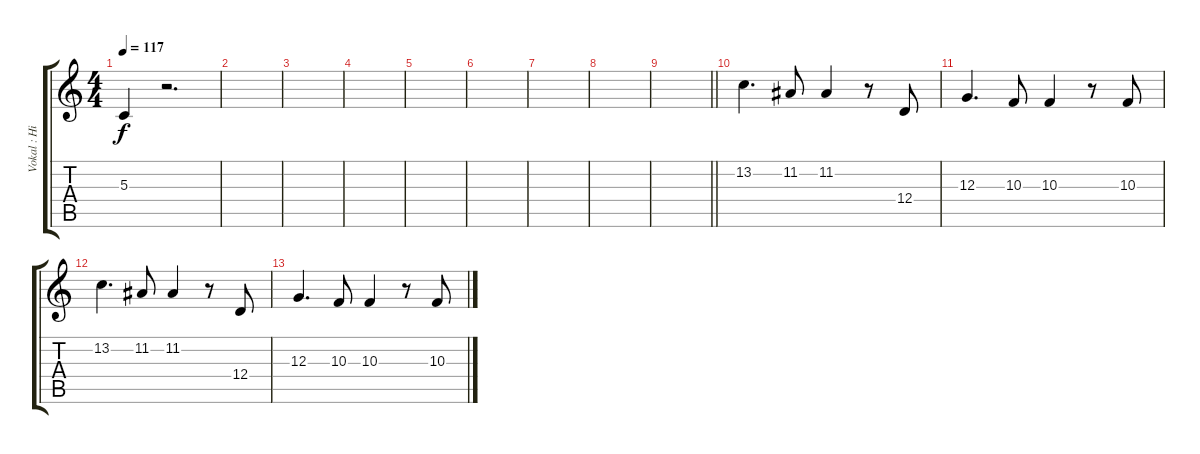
\track ("Vokal : Hirasawa Yui - Chan" "Vokal : Hi") {instrument lead2sawtooth}
\staff {score tabs}
\tuning (E4 B3 G3 D3 A2 E2) {hide}
\ts (4 4)
\tempo 117
\clef g2
\ks c
5.3.4{dy f} r.2{d} |
|
|
|
|
|
|
|
\barLineRight lightlight
|
13.2.4{d volume 12} 11.2.8 11.2.4 r.8 12.4.8 |
12.3.4{d} 10.3.8 10.3.4 r.8 10.3.8 |
13.2.4{d} 11.2.8 11.2.4 r.8 12.4.8 |
12.3.4{d} 10.3.8 10.3.4 r.8 10.3.8
